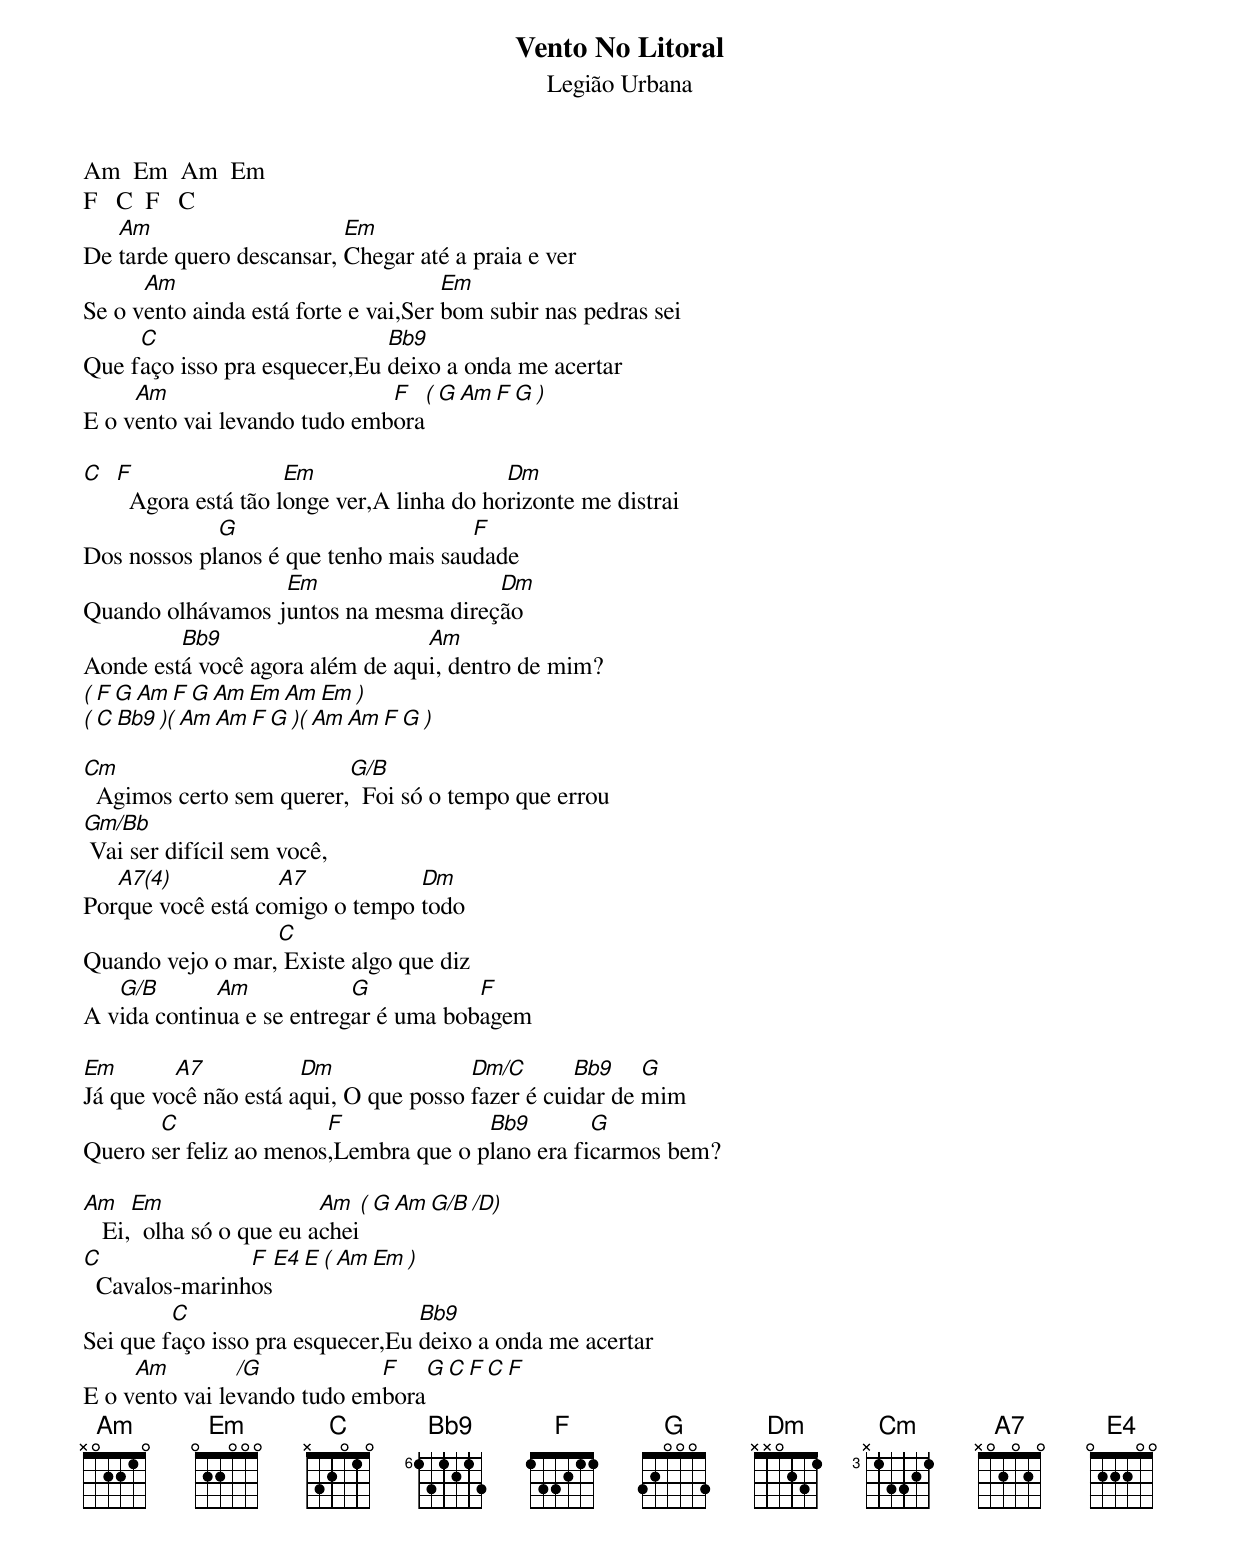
Vento No Litoral
Legião Urbana

Am  Em  Am  Em
F   C  F   C
   Am                     Em
De tarde quero descansar, Chegar até a praia e ver
      Am                              Em
Se o vento ainda está forte e vai,Ser bom subir nas pedras sei
     C                        Bb9
Que faço isso pra esquecer,Eu deixo a onda me acertar
     Am                       F   ( G  Am  F  G )
E o vento vai levando tudo embora

C F                 Em                    Dm
    Agora está tão longe ver,A linha do horizonte me distrai
             G                        F
Dos nossos planos é que tenho mais saudade
                  Em                  Dm
Quando olhávamos juntos na mesma direção
         Bb9                     Am
Aonde está você agora além de aqui, dentro de mim?
( F  G  Am F  G  Am  Em  Am  Em  )
( C Bb9 )( Am  Am F  G )( Am  Am F  G )

Cm                        G/B
  Agimos certo sem querer,  Foi só o tempo que errou
Gm/Bb
 Vai ser difícil sem você,
   A7(4)           A7           Dm
Porque você está comigo o tempo todo
                  C
Quando vejo o mar, Existe algo que diz
   G/B       Am            G           F
A vida continua e se entregar é uma bobagem

Em       A7           Dm               Dm/C       Bb9    G
Já que você não está aqui, O que posso fazer é cuidar de mim
       C                F              Bb9        G
Quero ser feliz ao menos,Lembra que o plano era ficarmos bem?

Am    Em                  Am   ( G  Am  G/B   /D)
   Ei,  olha só o que eu achei
C               F  E4  E  ( Am  Em )
  Cavalos-marinhos
         C                        Bb9
Sei que faço isso pra esquecer,Eu deixo a onda me acertar
     Am         /G           F    G   C  F  C  F
E o vento vai levando tudo embora
